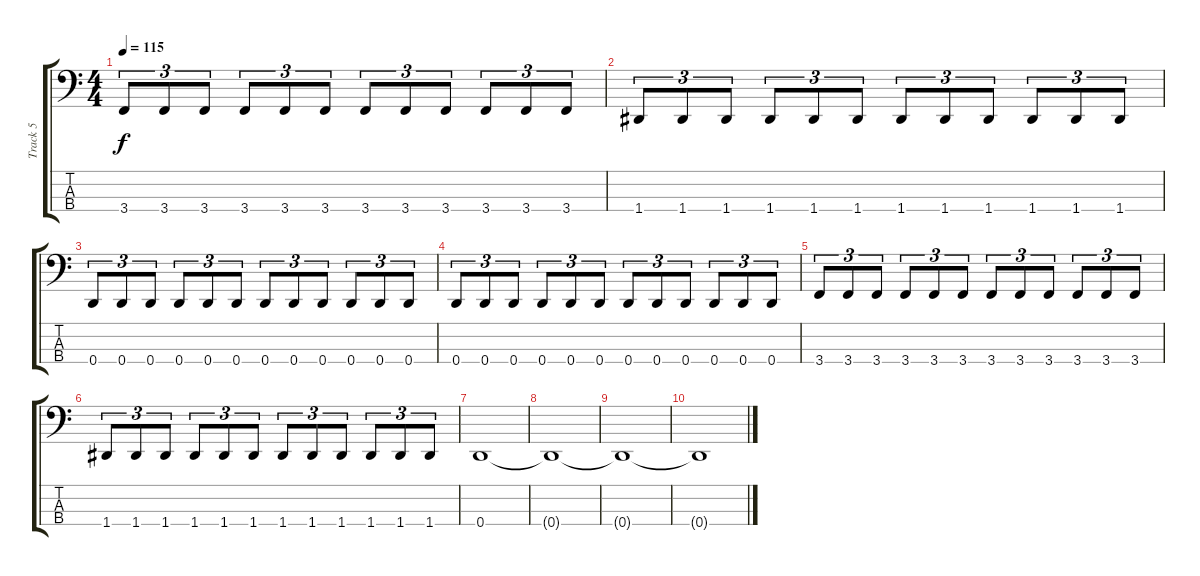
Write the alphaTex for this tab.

\track ("Track 5" "Track 5") {instrument electricbasspick}
\staff {score tabs}
\tuning (F2 C2 G1 D1) {hide}
\ts (4 4)
\tempo 115
\clef f4
\ks c
3.4.8{tu (3 2) dy f} 3.4.8{tu (3 2)} 3.4.8{tu (3 2)} 3.4.8{tu (3 2)} 3.4.8{tu (3 2)} 3.4.8{tu (3 2)} 3.4.8{tu (3 2)} 3.4.8{tu (3 2)} 3.4.8{tu (3 2)} 3.4.8{tu (3 2)} 3.4.8{tu (3 2)} 3.4.8{tu (3 2)} |
1.4.8{tu (3 2)} 1.4.8{tu (3 2)} 1.4.8{tu (3 2)} 1.4.8{tu (3 2)} 1.4.8{tu (3 2)} 1.4.8{tu (3 2)} 1.4.8{tu (3 2)} 1.4.8{tu (3 2)} 1.4.8{tu (3 2)} 1.4.8{tu (3 2)} 1.4.8{tu (3 2)} 1.4.8{tu (3 2)} |
0.4.8{tu (3 2)} 0.4.8{tu (3 2)} 0.4.8{tu (3 2)} 0.4.8{tu (3 2)} 0.4.8{tu (3 2)} 0.4.8{tu (3 2)} 0.4.8{tu (3 2)} 0.4.8{tu (3 2)} 0.4.8{tu (3 2)} 0.4.8{tu (3 2)} 0.4.8{tu (3 2)} 0.4.8{tu (3 2)} |
0.4.8{tu (3 2)} 0.4.8{tu (3 2)} 0.4.8{tu (3 2)} 0.4.8{tu (3 2)} 0.4.8{tu (3 2)} 0.4.8{tu (3 2)} 0.4.8{tu (3 2)} 0.4.8{tu (3 2)} 0.4.8{tu (3 2)} 0.4.8{tu (3 2)} 0.4.8{tu (3 2)} 0.4.8{tu (3 2)} |
3.4.8{tu (3 2)} 3.4.8{tu (3 2)} 3.4.8{tu (3 2)} 3.4.8{tu (3 2)} 3.4.8{tu (3 2)} 3.4.8{tu (3 2)} 3.4.8{tu (3 2)} 3.4.8{tu (3 2)} 3.4.8{tu (3 2)} 3.4.8{tu (3 2)} 3.4.8{tu (3 2)} 3.4.8{tu (3 2)} |
1.4.8{tu (3 2)} 1.4.8{tu (3 2)} 1.4.8{tu (3 2)} 1.4.8{tu (3 2)} 1.4.8{tu (3 2)} 1.4.8{tu (3 2)} 1.4.8{tu (3 2)} 1.4.8{tu (3 2)} 1.4.8{tu (3 2)} 1.4.8{tu (3 2)} 1.4.8{tu (3 2)} 1.4.8{tu (3 2)} |
0.4.1 |
0.4{t}.1 |
0.4{t}.1 |
0.4{t}.1
